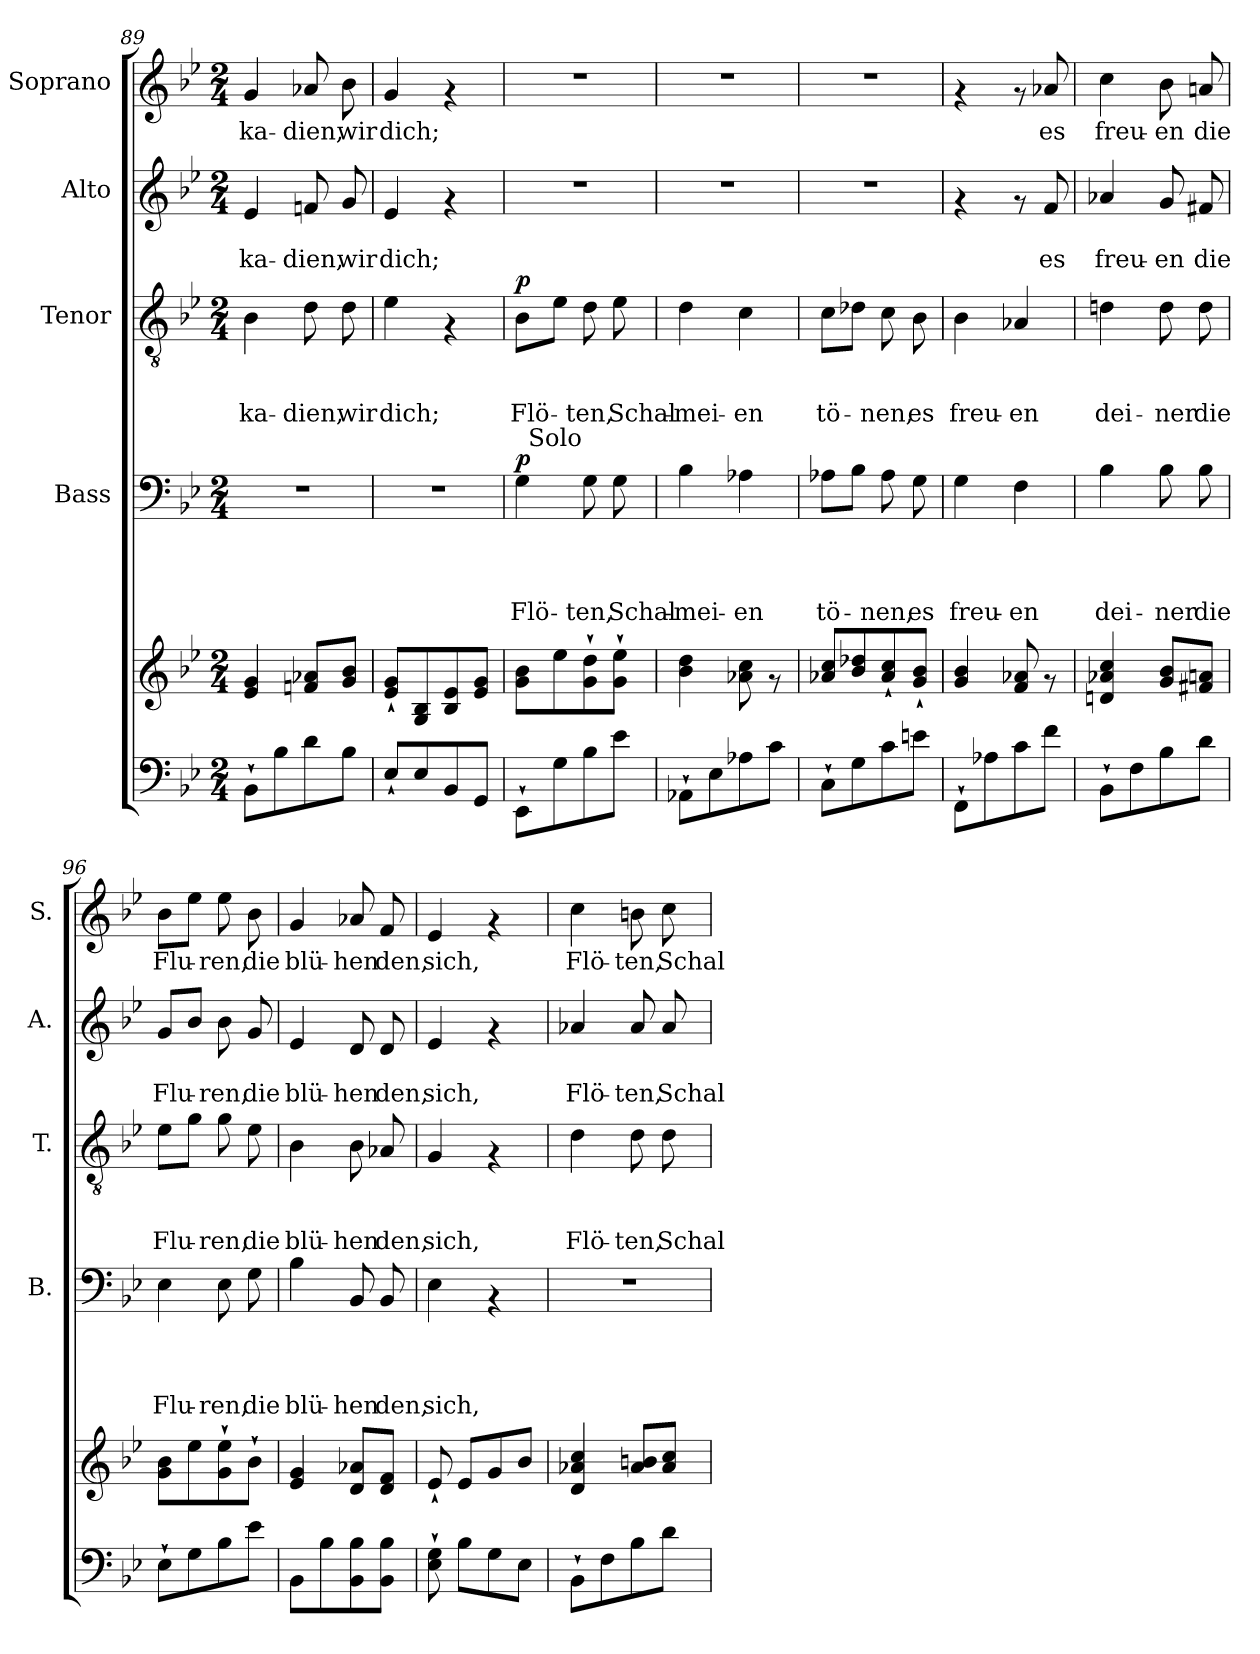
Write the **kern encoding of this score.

**kern	**kern	**kern	**text	**text	**text	**text	**dynam	**kern	**text	**text	**text	**dynam	**kern	**text	**text	**kern	**text
*part6	*part5	*part4	*part4	*part4	*part4	*part4	*part4	*part3	*part3	*part3	*part3	*part3	*part2	*part2	*part2	*part1	*part1
*staff6	*staff5	*staff4	*staff4	*staff4	*staff4	*staff4	*staff4	*staff3	*staff3	*staff3	*staff3	*staff3	*staff2	*staff2	*staff2	*staff1	*staff1
*	*	*I"Bass	*	*	*	*	*	*I"Tenor	*	*	*	*	*I"Alto	*	*	*I"Soprano	*
*	*	*I'B.	*	*	*	*	*	*I'T.	*	*	*	*	*I'A.	*	*	*I'S.	*
!!LO:LB:g=z
*clefF4	*clefG2	*clefF4	*	*	*	*	*	*clefGv2	*	*	*	*	*clefG2	*	*	*clefG2	*
*k[b-e-]	*k[b-e-]	*k[b-e-]	*	*	*	*	*	*k[b-e-]	*	*	*	*	*k[b-e-]	*	*	*k[b-e-]	*
*B-:	*B-:	*B-:	*	*	*	*	*	*B-:	*	*	*	*	*B-:	*	*	*B-:	*
*M2/4	*M2/4	*M2/4	*	*	*	*	*	*M2/4	*	*	*	*	*M2/4	*	*	*M2/4	*
=89	=89	=89	=89	=89	=89	=89	=89	=89	=89	=89	=89	=89	=89	=89	=89	=89	=89
!	!	!	!	!	!	!	!	!	!	!	!LO:LY:b	!	!	!	!LO:LY:b	!	!LO:LY:b
8BB-`>\L	4e-/ 4g/	2r	.	.	.	.	.	4B-\	.	.	-ka-	.	4e-/	.	-ka-	4g/	-ka-
8B-\	.	.	.	.	.	.	.	.	.	.	.	.	.	.	.	.	.
!	!	!	!	!	!	!	!	!	!	!	!LO:LY:b	!	!	!	!LO:LY:b	!	!LO:LY:b
8d\	8fn/ 8a-X/L	.	.	.	.	.	.	8d\	.	.	-dien,	.	8fn/	.	-dien,	8a-X/	-dien,
!	!	!	!	!	!	!	!	!	!	!	!LO:LY:b	!	!	!	!LO:LY:b	!	!LO:LY:b
8B-\J	8g/ 8b-/J	.	.	.	.	.	.	8d\	.	.	wir	.	8g/	.	wir	8b-\	wir
=90	=90	=90	=90	=90	=90	=90	=90	=90	=90	=90	=90	=90	=90	=90	=90	=90	=90
!	!	!	!	!	!	!	!	!	!	!	!LO:LY:b	!	!	!	!LO:LY:b	!	!LO:LY:b
8E-`</L	8e-/`< 8g/`<L	2r	.	.	.	.	.	4e-\	.	.	dich;	.	4e-/	.	dich;	4g/	dich;
8E-/	8G/ 8B-/	.	.	.	.	.	.	.	.	.	.	.	.	.	.	.	.
8BB-/	8B-/ 8e-/	.	.	.	.	.	.	4rF	.	.	.	.	4rf	.	.	4rf	.
8GG/J	8e-/ 8g/J	.	.	.	.	.	.	.	.	.	.	.	.	.	.	.	.
=91	=91	=91	=91	=91	=91	=91	=91	=91	=91	=91	=91	=91	=91	=91	=91	=91	=91
!	!	!	!	!	!	!LO:LY:b	!LO:DY:a	!	!	!	!LO:LY:b	!LO:DY:a	!	!	!	!	!
*	*	*^	*	*	*	*	*	*	*	*	*	*	*	*	*	*	*
8EE-`>\L	8g\ 8b-\L	4G\	32ryy	.	.	.	Flö-	p	8B-\L	.	.	Flö-	p	2r	.	.	2r	.
!	!	!	!LO:TX:a:t=Solo	!	!	!	!	!	!	!	!	!	!	!	!	!	!	!
.	.	.	4...ryy	.	.	.	.	.	.	.	.	.	.	.	.	.	.	.
8G\	8ee-\	.	.	.	.	.	.	.	8e-\J	.	.	.	.	.	.	.	.	.
!	!	!	!	!	!	!	!LO:LY:b	!	!	!	!	!LO:LY:b	!	!	!	!	!	!
8B-\	8g\`> 8dd\`>	8G\	.	.	.	.	-ten,	.	8d\	.	.	-ten,	.	.	.	.	.	.
!	!	!	!	!	!	!	!LO:LY:b	!	!	!	!	!LO:LY:b	!	!	!	!	!	!
8e-\J	8g\`> 8ee-\`>J	8G\	.	.	.	.	Schal-	.	8e-\	.	.	Schal-	.	.	.	.	.	.
=92	=92	=92	=92	=92	=92	=92	=92	=92	=92	=92	=92	=92	=92	=92	=92	=92	=92	=92
!	!	!	!	!	!	!	!LO:LY:b	!	!	!	!	!LO:LY:b	!	!	!	!	!	!
*	*	*v	*v	*	*	*	*	*	*	*	*	*	*	*	*	*	*	*
8AA-X`>\L	4b-\ 4dd\	4B-\	.	.	.	-mei-	.	4d\	.	.	-mei-	.	2r	.	.	2r	.
8E-\	.	.	.	.	.	.	.	.	.	.	.	.	.	.	.	.	.
!	!	!	!	!	!	!LO:LY:b	!	!	!	!	!LO:LY:b	!	!	!	!	!	!
8A-X\	8a-X\ 8cc\	4A-X\	.	.	.	-en	.	4c\	.	.	-en	.	.	.	.	.	.
8c\J	8rf	.	.	.	.	.	.	.	.	.	.	.	.	.	.	.	.
=93	=93	=93	=93	=93	=93	=93	=93	=93	=93	=93	=93	=93	=93	=93	=93	=93	=93
!	!	!	!	!	!	!LO:LY:b	!	!	!	!	!LO:LY:b	!	!	!	!	!	!
8C`>\L	8a-X/ 8cc/L	8A-X\L	.	.	.	tö-	.	8c\L	.	.	tö-	.	2r	.	.	2r	.
8G\	8b-/ 8dd-X/	8B-\J	.	.	.	.	.	8d-X\J	.	.	.	.	.	.	.	.	.
!	!	!	!	!	!	!LO:LY:b	!	!	!	!	!LO:LY:b	!	!	!	!	!	!
8c\	8a-/`< 8cc/`<	8A-\	.	.	.	-nen,	.	8c\	.	.	-nen,	.	.	.	.	.	.
!	!	!	!	!	!	!LO:LY:b	!	!	!	!	!LO:LY:b	!	!	!	!	!	!
8en\J	8g/`< 8b-/`<J	8G\	.	.	.	es	.	8B-\	.	.	es	.	.	.	.	.	.
=94	=94	=94	=94	=94	=94	=94	=94	=94	=94	=94	=94	=94	=94	=94	=94	=94	=94
!	!	!	!	!	!	!LO:LY:b	!	!	!	!	!LO:LY:b	!	!	!	!	!	!
8FF`>\L	4g/ 4b-/	4G\	.	.	.	freu-	.	4B-\	.	.	freu-	.	4rf	.	.	4rf	.
8A-X\	.	.	.	.	.	.	.	.	.	.	.	.	.	.	.	.	.
!	!	!	!	!	!	!LO:LY:b	!	!	!	!	!LO:LY:b	!	!	!	!	!	!
8c\	8f/ 8a-X/	4F\	.	.	.	-en	.	4A-X/	.	.	-en	.	8rf	.	.	8rf	.
!	!	!	!	!	!	!	!	!	!	!	!	!	!	!	!LO:LY:b	!	!LO:LY:b
8f\J	8rf	.	.	.	.	.	.	.	.	.	.	.	8f/	.	es	8a-X/	es
=95	=95	=95	=95	=95	=95	=95	=95	=95	=95	=95	=95	=95	=95	=95	=95	=95	=95
!	!	!	!	!	!	!LO:LY:b	!	!	!	!	!LO:LY:b	!	!	!	!LO:LY:b	!	!LO:LY:b
8BB-`>\L	4dn/ 4a-X/ 4cc/	4B-\	.	.	.	dei-	.	4dn\	.	.	dei-	.	4a-X/	.	freu-	4cc\	freu-
8F\	.	.	.	.	.	.	.	.	.	.	.	.	.	.	.	.	.
!	!	!	!	!	!	!LO:LY:b	!	!	!	!	!LO:LY:b	!	!	!	!LO:LY:b	!	!LO:LY:b
8B-\	8g/ 8b-/L	8B-\	.	.	.	-ner	.	8d\	.	.	-ner	.	8g/	.	-en	8b-\	-en
!	!	!	!	!	!	!LO:LY:b	!	!	!	!	!LO:LY:b	!	!	!	!LO:LY:b	!	!LO:LY:b
8d\J	8f#X/ 8an/J	8B-\	.	.	.	die	.	8d\	.	.	die	.	8f#X/	.	die	8an/	die
!!LO:PB:g=z
=96	=96	=96	=96	=96	=96	=96	=96	=96	=96	=96	=96	=96	=96	=96	=96	=96	=96
!	!	!	!	!	!	!LO:LY:b	!	!	!	!	!LO:LY:b	!	!	!	!LO:LY:b	!	!LO:LY:b
8E-`>\L	8g\ 8b-\L	4E-\	.	.	.	Flu-	.	8e-\L	.	.	Flu-	.	8g/L	.	Flu-	8b-\L	Flu-
8G\	8ee-\	.	.	.	.	.	.	8g\J	.	.	.	.	8b-/J	.	.	8ee-\J	.
!	!	!	!	!	!	!LO:LY:b	!	!	!	!	!LO:LY:b	!	!	!	!LO:LY:b	!	!LO:LY:b
8B-\	8g\`> 8ee-\`>	8E-\	.	.	.	-ren,	.	8g\	.	.	-ren,	.	8b-\	.	-ren,	8ee-\	-ren,
!	!	!	!	!	!	!LO:LY:b	!	!	!	!	!LO:LY:b	!	!	!	!LO:LY:b	!	!LO:LY:b
8e-\J	8b-`>\J	8G\	.	.	.	die	.	8e-\	.	.	die	.	8g/	.	die	8b-\	die
=97	=97	=97	=97	=97	=97	=97	=97	=97	=97	=97	=97	=97	=97	=97	=97	=97	=97
!	!	!	!	!	!	!LO:LY:b	!	!	!	!	!LO:LY:b	!	!	!	!LO:LY:b	!	!LO:LY:b
8BB-\L	4e-/ 4g/	4B-\	.	.	.	blü-	.	4B-\	.	.	blü-	.	4e-/	.	blü-	4g/	blü-
8B-\	.	.	.	.	.	.	.	.	.	.	.	.	.	.	.	.	.
!	!	!	!	!	!	!LO:LY:b	!	!	!	!	!LO:LY:b	!	!	!	!LO:LY:b	!	!LO:LY:b
8BB-\ 8B-\	8d/ 8a-X/L	8BB-/	.	.	.	-hen	.	8B-\	.	.	-hen	.	8d/	.	-hen	8a-X/	-hen
!	!	!	!	!	!	!LO:LY:b	!	!	!	!	!LO:LY:b	!	!	!	!LO:LY:b	!	!LO:LY:b
8BB-\ 8B-\J	8d/ 8f/J	8BB-/	.	.	.	den,	.	8A-X/	.	.	den,	.	8d/	.	den,	8f/	den,
=98	=98	=98	=98	=98	=98	=98	=98	=98	=98	=98	=98	=98	=98	=98	=98	=98	=98
!	!	!	!	!	!	!LO:LY:b	!	!	!	!	!LO:LY:b	!	!	!	!LO:LY:b	!	!LO:LY:b
8E-\`> 8G\`>	8e-`</	4E-\	.	.	.	sich,	.	4G/	.	.	sich,	.	4e-/	.	sich,	4e-/	sich,
8B-\L	8e-/L	.	.	.	.	.	.	.	.	.	.	.	.	.	.	.	.
8G\	8g/	4rAA	.	.	.	.	.	4rF	.	.	.	.	4rf	.	.	4rf	.
8E-\J	8b-/J	.	.	.	.	.	.	.	.	.	.	.	.	.	.	.	.
=99	=99	=99	=99	=99	=99	=99	=99	=99	=99	=99	=99	=99	=99	=99	=99	=99	=99
!	!	!	!	!	!	!	!	!	!	!	!LO:LY:b	!	!	!	!LO:LY:b	!	!LO:LY:b
8BB-`>\L	4d/ 4a-X/ 4cc/	2r	.	.	.	.	.	4d\	.	.	Flö-	.	4a-X/	.	Flö-	4cc\	Flö-
8F\	.	.	.	.	.	.	.	.	.	.	.	.	.	.	.	.	.
!	!	!	!	!	!	!	!	!	!	!	!LO:LY:b	!	!	!	!LO:LY:b	!	!LO:LY:b
8B-\	8a-/ 8bn/L	.	.	.	.	.	.	8d\	.	.	-ten,	.	8a-/	.	-ten,	8bn\	-ten,
!	!	!	!	!	!	!	!	!	!	!	!LO:LY:b	!	!	!	!LO:LY:b	!	!LO:LY:b
8d\J	8a-/ 8cc/J	.	.	.	.	.	.	8d\	.	.	Schal-	.	8a-/	.	Schal-	8cc\	Schal-
=	=	=	=	=	=	=	=	=	=	=	=	=	=	=	=	=	=
*-	*-	*-	*-	*-	*-	*-	*-	*-	*-	*-	*-	*-	*-	*-	*-	*-	*-
